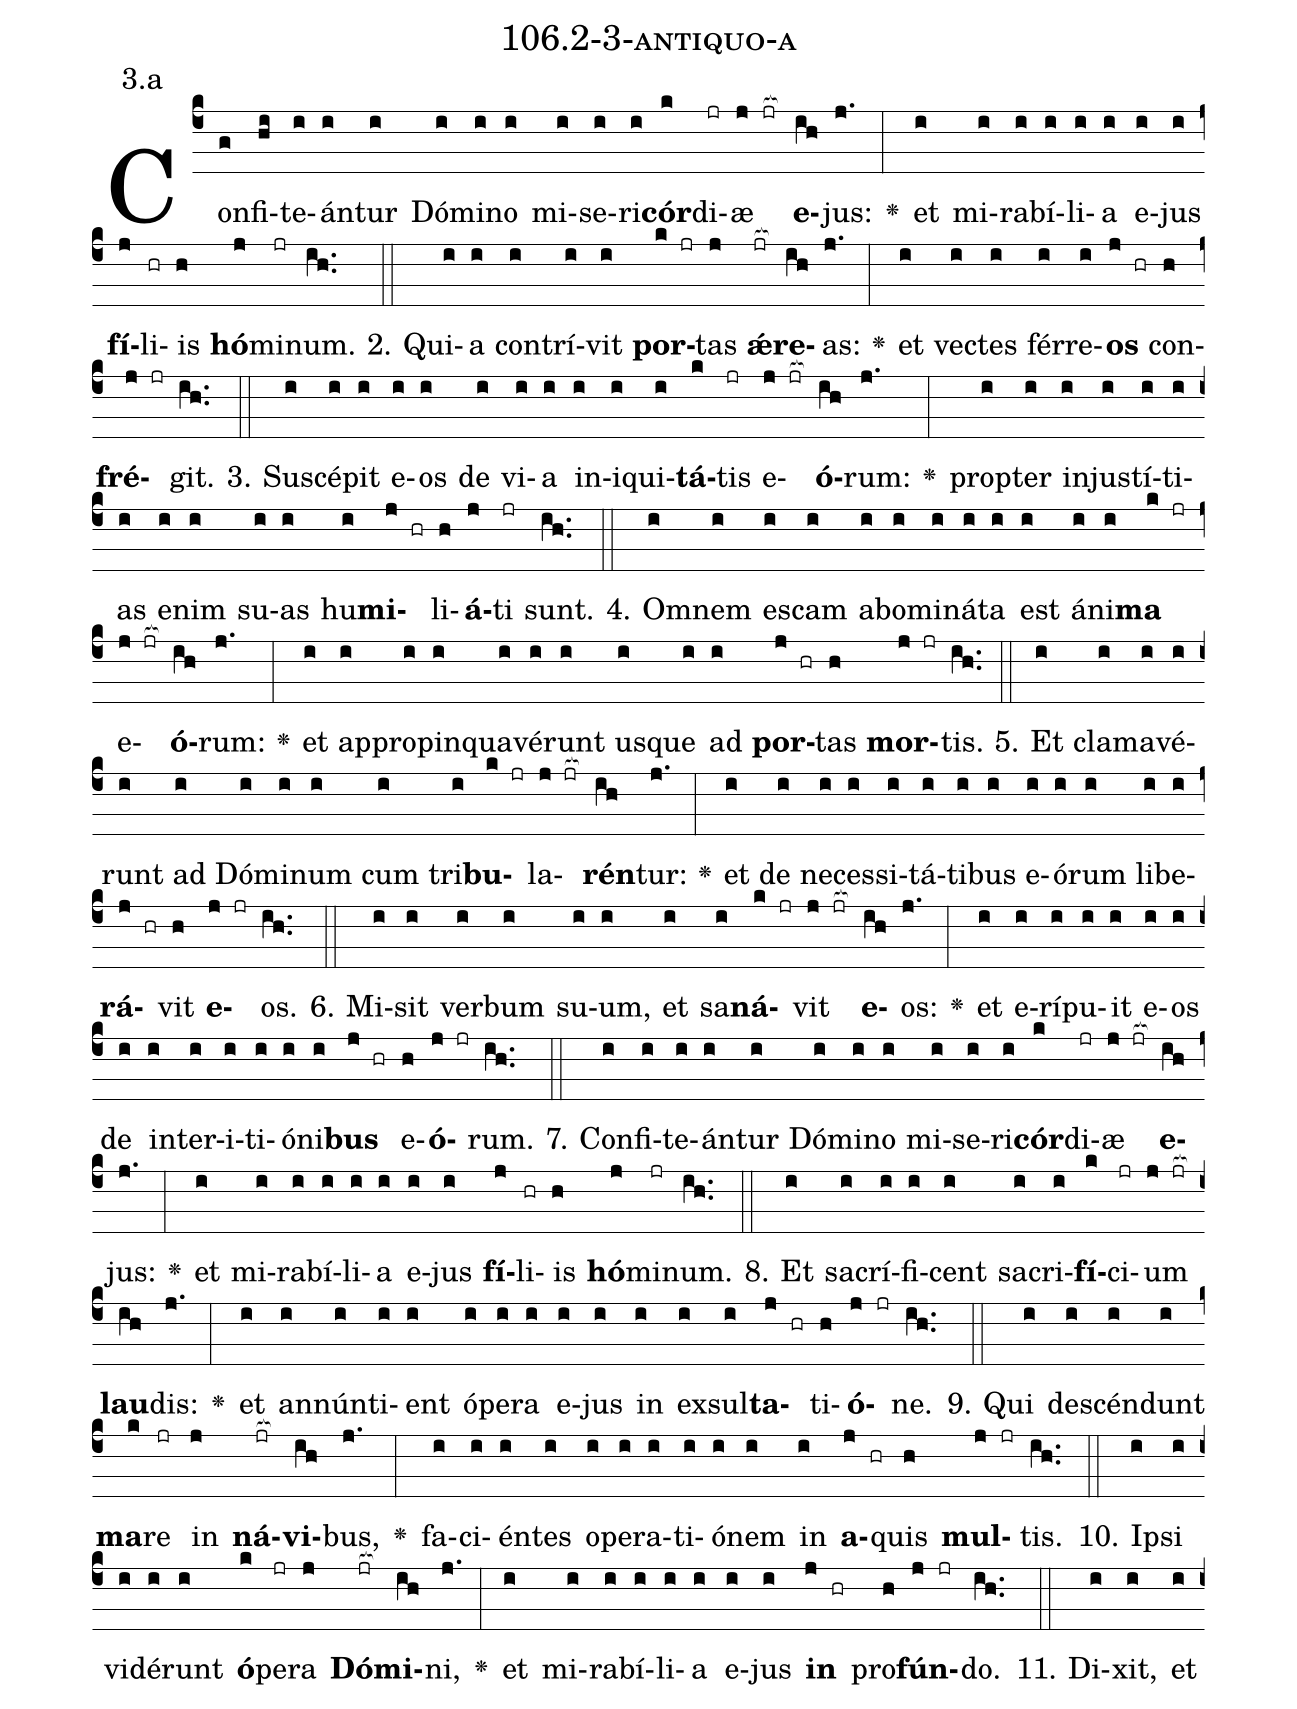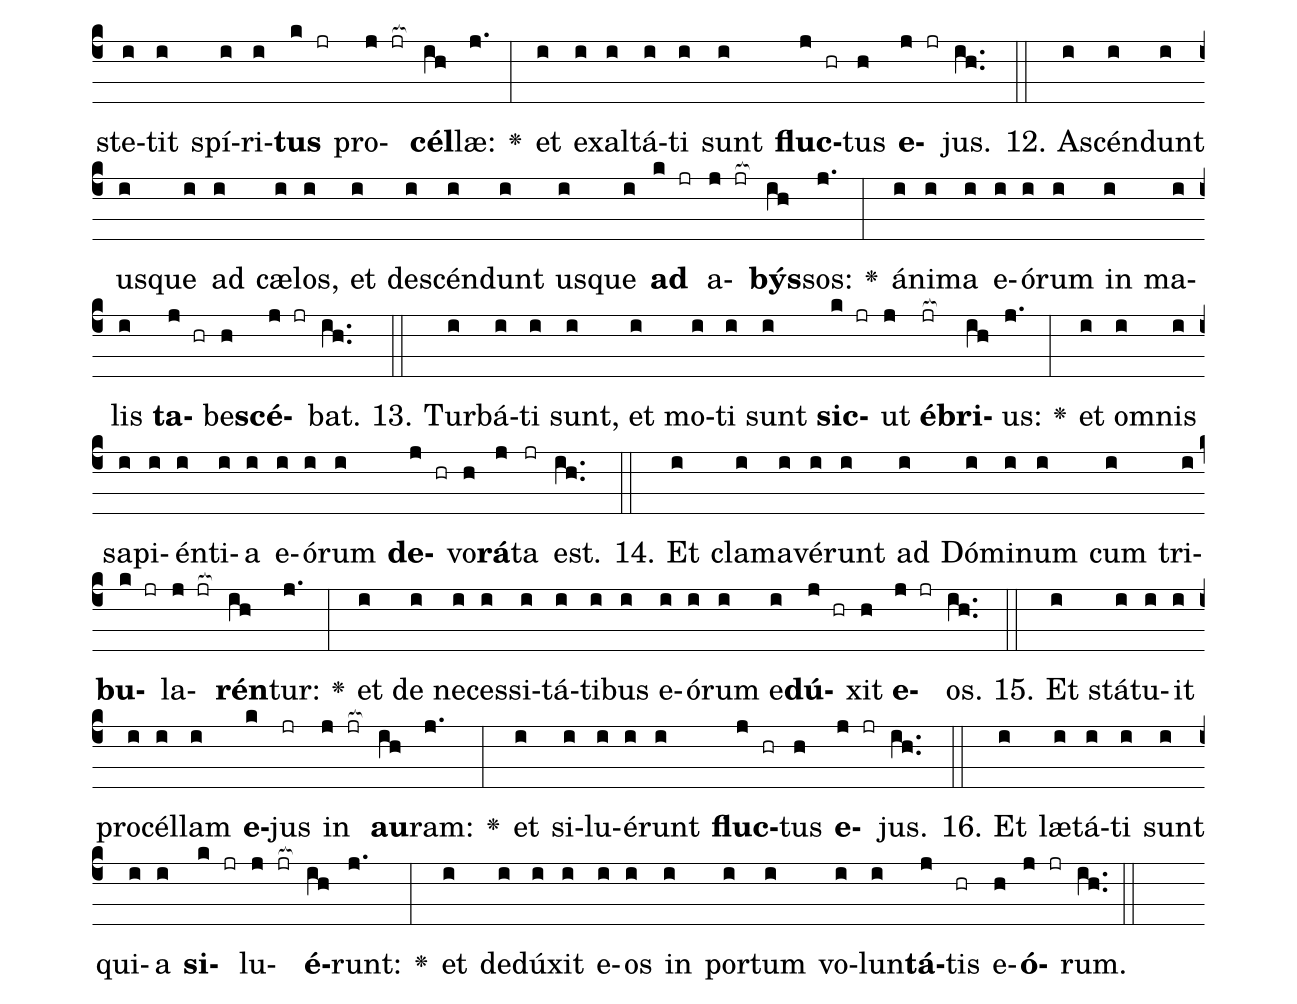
name: 106.2-3-antiquo-a;
annotation: 3.a;
%%
(c4)Con(g)fi(hi)te(i)án(i)tur(i) Dó(i)mi(i)no(i) mi(i)se(i)ri(i)<b>cór</b>(k)di(jr)æ(j jr[ocb:1{]) <b>e</b>(ih[ocb:0}])jus:(j.) <v>\greheightstar</v>(:) et(i) mi(i)ra(i)bí(i)li(i)a(i) e(i)jus(i) <b>fí</b>(j)li(hr)is(h) <b>hó</b>(j)mi(jr)num.(ih..) (::)
2. Qui(i)a(i) con(i)trí(i)vit(i) <b>por</b>(k jr)tas(j) <b>ǽ</b>(jr[ocb:1{])<b>re</b>(ih[ocb:0}])as:(j.) <v>\greheightstar</v>(:) et(i) vec(i)tes(i) fér(i)re(i)<b>os</b>(j hr) con(h)<b>fré</b>(j jr)git.(ih..) (::)
3. Su(i)scé(i)pit(i) e(i)os(i) de(i) vi(i)a(i) in(i)i(i)qui(i)<b>tá</b>(k)tis(jr) e(j jr[ocb:1{])<b>ó</b>(ih[ocb:0}])rum:(j.) <v>\greheightstar</v>(:) prop(i)ter(i) in(i)jus(i)tí(i)ti(i)as(i) e(i)nim(i) su(i)as(i) hu(i)<b>mi</b>(j hr)li(h)<b>á</b>(j)ti(jr) sunt.(ih..) (::)
4. Om(i)nem(i) es(i)cam(i) ab(i)o(i)mi(i)ná(i)ta(i) est(i) á(i)ni(i)<b>ma</b>(k jr) e(j jr[ocb:1{])<b>ó</b>(ih[ocb:0}])rum:(j.) <v>\greheightstar</v>(:) et(i) ap(i)pro(i)pin(i)qua(i)vé(i)runt(i) us(i)que(i) ad(i) <b>por</b>(j hr)tas(h) <b>mor</b>(j jr)tis.(ih..) (::)
5. Et(i) cla(i)ma(i)vé(i)runt(i) ad(i) Dó(i)mi(i)num(i) cum(i) tri(i)<b>bu</b>(k jr)la(j jr[ocb:1{])<b>rén</b>(ih[ocb:0}])tur:(j.) <v>\greheightstar</v>(:) et(i) de(i) ne(i)ces(i)si(i)tá(i)ti(i)bus(i) e(i)ó(i)rum(i) li(i)be(i)<b>rá</b>(j hr)vit(h) <b>e</b>(j jr)os.(ih..) (::)
6. Mi(i)sit(i) ver(i)bum(i) su(i)um,(i) et(i) sa(i)<b>ná</b>(k jr)vit(j jr[ocb:1{]) <b>e</b>(ih[ocb:0}])os:(j.) <v>\greheightstar</v>(:) et(i) e(i)rí(i)pu(i)it(i) e(i)os(i) de(i) in(i)ter(i)i(i)ti(i)ó(i)ni(i)<b>bus</b>(j hr) e(h)<b>ó</b>(j jr)rum.(ih..) (::)
7. Con(i)fi(i)te(i)án(i)tur(i) Dó(i)mi(i)no(i) mi(i)se(i)ri(i)<b>cór</b>(k)di(jr)æ(j jr[ocb:1{]) <b>e</b>(ih[ocb:0}])jus:(j.) <v>\greheightstar</v>(:) et(i) mi(i)ra(i)bí(i)li(i)a(i) e(i)jus(i) <b>fí</b>(j)li(hr)is(h) <b>hó</b>(j)mi(jr)num.(ih..) (::)
8. Et(i) sa(i)crí(i)fi(i)cent(i) sa(i)cri(i)<b>fí</b>(k)ci(jr)um(j jr[ocb:1{]) <b>lau</b>(ih[ocb:0}])dis:(j.) <v>\greheightstar</v>(:) et(i) an(i)nún(i)ti(i)ent(i) ó(i)pe(i)ra(i) e(i)jus(i) in(i) ex(i)sul(i)<b>ta</b>(j hr)ti(h)<b>ó</b>(j jr)ne.(ih..) (::)
9. Qui(i) de(i)scén(i)dunt(i) <b>ma</b>(k)re(jr) in(j) <b>ná</b>(jr[ocb:1{])<b>vi</b>(ih[ocb:0}])bus,(j.) <v>\greheightstar</v>(:) fa(i)ci(i)én(i)tes(i) o(i)pe(i)ra(i)ti(i)ó(i)nem(i) in(i) <b>a</b>(j hr)quis(h) <b>mul</b>(j jr)tis.(ih..) (::)
10. Ip(i)si(i) vi(i)dé(i)runt(i) <b>ó</b>(k)pe(jr)ra(j) <b>Dó</b>(jr[ocb:1{])<b>mi</b>(ih[ocb:0}])ni,(j.) <v>\greheightstar</v>(:) et(i) mi(i)ra(i)bí(i)li(i)a(i) e(i)jus(i) <b>in</b>(j hr) pro(h)<b>fún</b>(j jr)do.(ih..) (::)
11. Di(i)xit,(i) et(i) ste(i)tit(i) spí(i)ri(i)<b>tus</b>(k jr) pro(j jr[ocb:1{])<b>cél</b>(ih[ocb:0}])læ:(j.) <v>\greheightstar</v>(:) et(i) ex(i)al(i)tá(i)ti(i) sunt(i) <b>fluc</b>(j hr)tus(h) <b>e</b>(j jr)jus.(ih..) (::)
12. A(i)scén(i)dunt(i) us(i)que(i) ad(i) cæ(i)los,(i) et(i) de(i)scén(i)dunt(i) us(i)que(i) <b>ad</b>(k jr) a(j jr[ocb:1{])<b>býs</b>(ih[ocb:0}])sos:(j.) <v>\greheightstar</v>(:) á(i)ni(i)ma(i) e(i)ó(i)rum(i) in(i) ma(i)lis(i) <b>ta</b>(j hr)be(h)<b>scé</b>(j jr)bat.(ih..) (::)
13. Tur(i)bá(i)ti(i) sunt,(i) et(i) mo(i)ti(i) sunt(i) <b>sic</b>(k jr)ut(j) <b>é</b>(jr[ocb:1{])<b>bri</b>(ih[ocb:0}])us:(j.) <v>\greheightstar</v>(:) et(i) om(i)nis(i) sa(i)pi(i)én(i)ti(i)a(i) e(i)ó(i)rum(i) <b>de</b>(j hr)vo(h)<b>rá</b>(j)ta(jr) est.(ih..) (::)
14. Et(i) cla(i)ma(i)vé(i)runt(i) ad(i) Dó(i)mi(i)num(i) cum(i) tri(i)<b>bu</b>(k jr)la(j jr[ocb:1{])<b>rén</b>(ih[ocb:0}])tur:(j.) <v>\greheightstar</v>(:) et(i) de(i) ne(i)ces(i)si(i)tá(i)ti(i)bus(i) e(i)ó(i)rum(i) e(i)<b>dú</b>(j hr)xit(h) <b>e</b>(j jr)os.(ih..) (::)
15. Et(i) stá(i)tu(i)it(i) pro(i)cél(i)lam(i) <b>e</b>(k)jus(jr) in(j jr[ocb:1{]) <b>au</b>(ih[ocb:0}])ram:(j.) <v>\greheightstar</v>(:) et(i) si(i)lu(i)é(i)runt(i) <b>fluc</b>(j hr)tus(h) <b>e</b>(j jr)jus.(ih..) (::)
16. Et(i) læ(i)tá(i)ti(i) sunt(i) qui(i)a(i) <b>si</b>(k jr)lu(j jr[ocb:1{])<b>é</b>(ih[ocb:0}])runt:(j.) <v>\greheightstar</v>(:) et(i) de(i)dú(i)xit(i) e(i)os(i) in(i) por(i)tum(i) vo(i)lun(i)<b>tá</b>(j)tis(hr) e(h)<b>ó</b>(j jr)rum.(ih..) (::)
